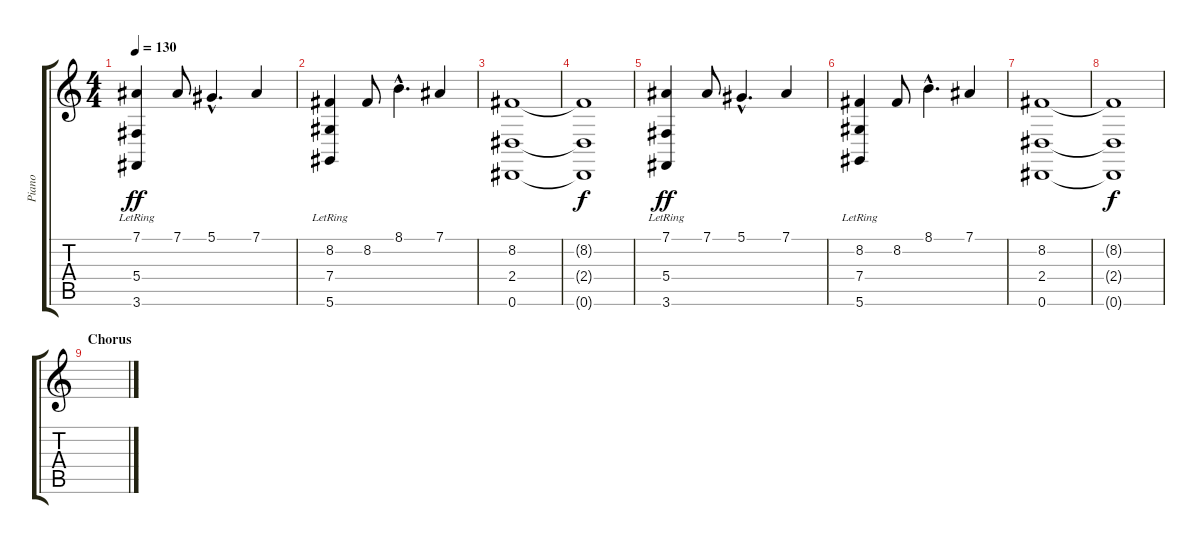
\track ("Piano" "Piano") {instrument electricgrandpiano}
\staff {score tabs}
\tuning (Eb4 Bb3 Gb3 Db3 Ab2 Eb2) {hide}
\ts (4 4)
\tempo 130
\clef g2
\ks c
(7.1 5.4{lr} 3.6{lr}).4{dy ff} 7.1.8 5.1{hac}.4{d} 7.1.4 |
(8.2 7.4{lr} 5.6{lr}).4 8.2.8 8.1{hac}.4{d} 7.1.4 |
(8.2 2.4 0.6).1 |
(8.2{t} 2.4{t} 0.6{t}).1{dy f} |
(7.1 5.4{lr} 3.6{lr}).4{dy ff} 7.1.8 5.1{hac}.4{d} 7.1.4 |
(8.2 7.4{lr} 5.6{lr}).4 8.2.8 8.1{hac}.4{d} 7.1.4 |
(8.2 2.4 0.6).1 |
(8.2{t} 2.4{t} 0.6{t}).1{dy f} |
\section ("" "Chorus")
